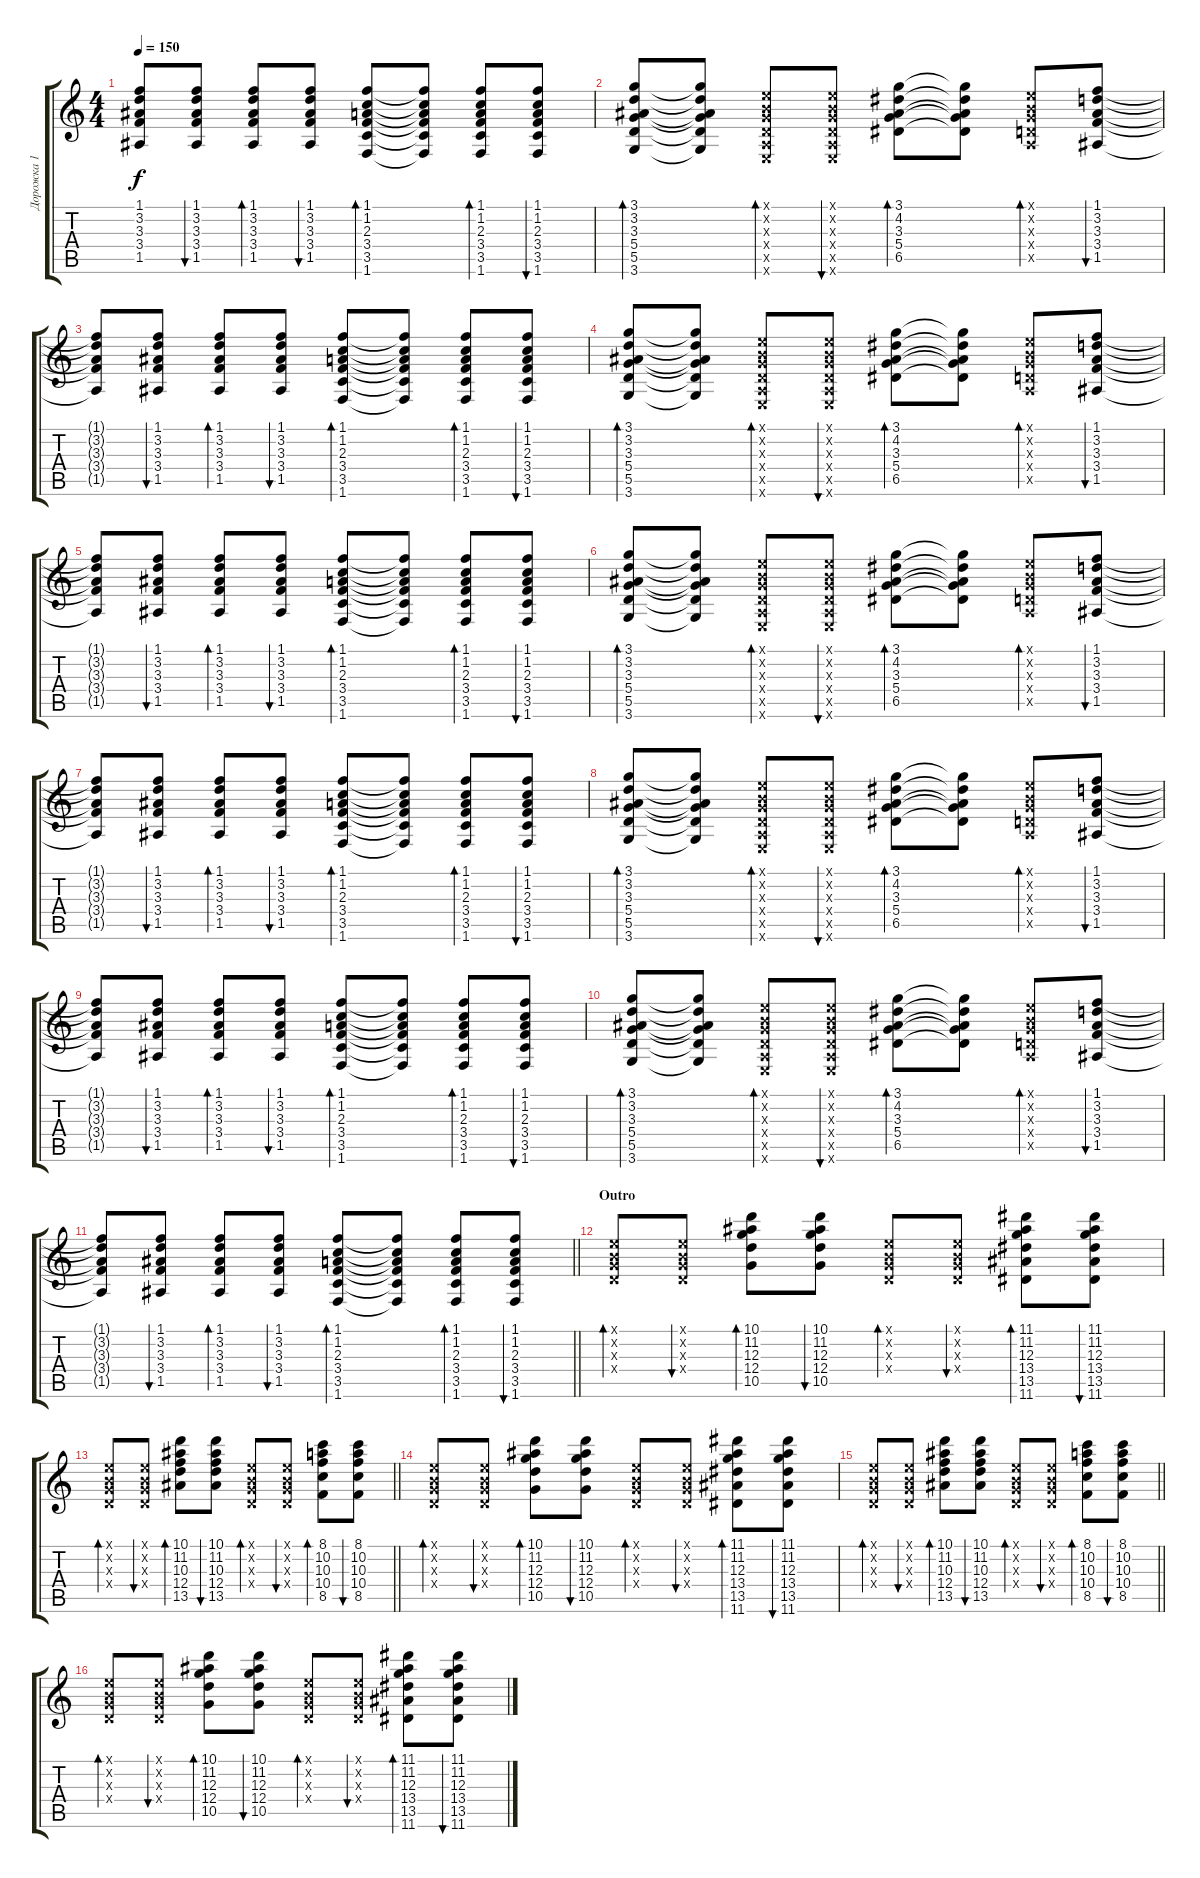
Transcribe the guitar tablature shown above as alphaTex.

\track ("Дорожка 1" "Дорожка 1") {instrument acousticguitarsteel}
\staff {score tabs}
\tuning (E4 B3 G3 D3 A2 E2) {hide}
\ts (4 4)
\tempo 150
\clef g2
\ks c
(1.1{t} 3.2{t} 3.3{t} 3.4{t} 1.5{t}).8{dy f} (1.1 3.2 3.3 3.4 1.5).8{bu 60} (1.1 3.2 3.3 3.4 1.5).8{bd 60} (1.1 3.2 3.3 3.4 1.5).8{bu 60} (1.1 1.2 2.3 3.4 3.5 1.6).8{bd 60} (1.1{t} 1.2{t} 2.3{t} 3.4{t} 3.5{t} 1.6{t}).8 (1.1 1.2 2.3 3.4 3.5 1.6).8{bd 60} (1.1 1.2 2.3 3.4 3.5 1.6).8{bu 60} |
(3.1 3.2 3.3 5.4 5.5 3.6).8{bd 60} (3.1{t} 3.2{t} 3.3{t} 5.4{t} 5.5{t} 3.6{t}).8 (0.1{x} 0.2{x} 0.3{x} 0.4{x} 0.5{x} 0.6{x}).8{bd 60} (0.1{x} 0.2{x} 0.3{x} 0.4{x} 0.5{x} 0.6{x}).8{bu 60} (3.1 4.2 3.3 5.4 6.5).8{bd 60} (3.1{t} 4.2{t} 3.3{t} 5.4{t} 6.5{t}).8 (0.1{x} 0.2{x} 0.3{x} 0.4{x} 0.5{x}).8{bd 60} (1.1 3.2 3.3 3.4 1.5).8{bu 60} |
(1.1{t} 3.2{t} 3.3{t} 3.4{t} 1.5{t}).8 (1.1 3.2 3.3 3.4 1.5).8{bu 60} (1.1 3.2 3.3 3.4 1.5).8{bd 60} (1.1 3.2 3.3 3.4 1.5).8{bu 60} (1.1 1.2 2.3 3.4 3.5 1.6).8{bd 60} (1.1{t} 1.2{t} 2.3{t} 3.4{t} 3.5{t} 1.6{t}).8 (1.1 1.2 2.3 3.4 3.5 1.6).8{bd 60} (1.1 1.2 2.3 3.4 3.5 1.6).8{bu 60} |
(3.1 3.2 3.3 5.4 5.5 3.6).8{bd 60} (3.1{t} 3.2{t} 3.3{t} 5.4{t} 5.5{t} 3.6{t}).8 (0.1{x} 0.2{x} 0.3{x} 0.4{x} 0.5{x} 0.6{x}).8{bd 60} (0.1{x} 0.2{x} 0.3{x} 0.4{x} 0.5{x} 0.6{x}).8{bu 60} (3.1 4.2 3.3 5.4 6.5).8{bd 60} (3.1{t} 4.2{t} 3.3{t} 5.4{t} 6.5{t}).8 (0.1{x} 0.2{x} 0.3{x} 0.4{x} 0.5{x}).8{bd 60} (1.1 3.2 3.3 3.4 1.5).8{bu 60} |
(1.1{t} 3.2{t} 3.3{t} 3.4{t} 1.5{t}).8 (1.1 3.2 3.3 3.4 1.5).8{bu 60} (1.1 3.2 3.3 3.4 1.5).8{bd 60} (1.1 3.2 3.3 3.4 1.5).8{bu 60} (1.1 1.2 2.3 3.4 3.5 1.6).8{bd 60} (1.1{t} 1.2{t} 2.3{t} 3.4{t} 3.5{t} 1.6{t}).8 (1.1 1.2 2.3 3.4 3.5 1.6).8{bd 60} (1.1 1.2 2.3 3.4 3.5 1.6).8{bu 60} |
(3.1 3.2 3.3 5.4 5.5 3.6).8{bd 60} (3.1{t} 3.2{t} 3.3{t} 5.4{t} 5.5{t} 3.6{t}).8 (0.1{x} 0.2{x} 0.3{x} 0.4{x} 0.5{x} 0.6{x}).8{bd 60} (0.1{x} 0.2{x} 0.3{x} 0.4{x} 0.5{x} 0.6{x}).8{bu 60} (3.1 4.2 3.3 5.4 6.5).8{bd 60} (3.1{t} 4.2{t} 3.3{t} 5.4{t} 6.5{t}).8 (0.1{x} 0.2{x} 0.3{x} 0.4{x} 0.5{x}).8{bd 60} (1.1 3.2 3.3 3.4 1.5).8{bu 60} |
(1.1{t} 3.2{t} 3.3{t} 3.4{t} 1.5{t}).8 (1.1 3.2 3.3 3.4 1.5).8{bu 60} (1.1 3.2 3.3 3.4 1.5).8{bd 60} (1.1 3.2 3.3 3.4 1.5).8{bu 60} (1.1 1.2 2.3 3.4 3.5 1.6).8{bd 60} (1.1{t} 1.2{t} 2.3{t} 3.4{t} 3.5{t} 1.6{t}).8 (1.1 1.2 2.3 3.4 3.5 1.6).8{bd 60} (1.1 1.2 2.3 3.4 3.5 1.6).8{bu 60} |
(3.1 3.2 3.3 5.4 5.5 3.6).8{bd 60} (3.1{t} 3.2{t} 3.3{t} 5.4{t} 5.5{t} 3.6{t}).8 (0.1{x} 0.2{x} 0.3{x} 0.4{x} 0.5{x} 0.6{x}).8{bd 60} (0.1{x} 0.2{x} 0.3{x} 0.4{x} 0.5{x} 0.6{x}).8{bu 60} (3.1 4.2 3.3 5.4 6.5).8{bd 60} (3.1{t} 4.2{t} 3.3{t} 5.4{t} 6.5{t}).8 (0.1{x} 0.2{x} 0.3{x} 0.4{x} 0.5{x}).8{bd 60} (1.1 3.2 3.3 3.4 1.5).8{bu 60} |
(1.1{t} 3.2{t} 3.3{t} 3.4{t} 1.5{t}).8 (1.1 3.2 3.3 3.4 1.5).8{bu 60} (1.1 3.2 3.3 3.4 1.5).8{bd 60} (1.1 3.2 3.3 3.4 1.5).8{bu 60} (1.1 1.2 2.3 3.4 3.5 1.6).8{bd 60} (1.1{t} 1.2{t} 2.3{t} 3.4{t} 3.5{t} 1.6{t}).8 (1.1 1.2 2.3 3.4 3.5 1.6).8{bd 60} (1.1 1.2 2.3 3.4 3.5 1.6).8{bu 60} |
(3.1 3.2 3.3 5.4 5.5 3.6).8{bd 60} (3.1{t} 3.2{t} 3.3{t} 5.4{t} 5.5{t} 3.6{t}).8 (0.1{x} 0.2{x} 0.3{x} 0.4{x} 0.5{x} 0.6{x}).8{bd 60} (0.1{x} 0.2{x} 0.3{x} 0.4{x} 0.5{x} 0.6{x}).8{bu 60} (3.1 4.2 3.3 5.4 6.5).8{bd 60} (3.1{t} 4.2{t} 3.3{t} 5.4{t} 6.5{t}).8 (0.1{x} 0.2{x} 0.3{x} 0.4{x} 0.5{x}).8{bd 60} (1.1 3.2 3.3 3.4 1.5).8{bu 60} |
\barLineRight lightlight
(1.1{t} 3.2{t} 3.3{t} 3.4{t} 1.5{t}).8 (1.1 3.2 3.3 3.4 1.5).8{bu 60} (1.1 3.2 3.3 3.4 1.5).8{bd 60} (1.1 3.2 3.3 3.4 1.5).8{bu 60} (1.1 1.2 2.3 3.4 3.5 1.6).8{bd 60} (1.1{t} 1.2{t} 2.3{t} 3.4{t} 3.5{t} 1.6{t}).8 (1.1 1.2 2.3 3.4 3.5 1.6).8{bd 60} (1.1 1.2 2.3 3.4 3.5 1.6).8{bu 60} |
\section ("" "Outro")
(0.1{x} 0.2{x} 0.3{x} 0.4{x}).8{bd 60} (0.1{x} 0.2{x} 0.3{x} 0.4{x}).8{bu 60} (10.1 11.2 12.3 12.4 10.5).8{bd 60} (10.1 11.2 12.3 12.4 10.5).8{bu 60} (0.1{x} 0.2{x} 0.3{x} 0.4{x}).8{bd 60} (0.1{x} 0.2{x} 0.3{x} 0.4{x}).8{bu 60} (11.1 11.2 12.3 13.4 13.5 11.6).8{bd 60} (11.1 11.2 12.3 13.4 13.5 11.6).8{bu 60} |
\barLineRight lightlight
(0.1{x} 0.2{x} 0.3{x} 0.4{x}).8{bd 60} (0.1{x} 0.2{x} 0.3{x} 0.4{x}).8{bu 60} (10.1 11.2 10.3 12.4 13.5).8{bd 60} (10.1 11.2 10.3 12.4 13.5).8{bu 60} (0.1{x} 0.2{x} 0.3{x} 0.4{x}).8{bd 60} (0.1{x} 0.2{x} 0.3{x} 0.4{x}).8{bu 60} (8.1 10.2 10.3 10.4 8.5).8{bd 60} (8.1 10.2 10.3 10.4 8.5).8{bu 60} |
(0.1{x} 0.2{x} 0.3{x} 0.4{x}).8{bd 60} (0.1{x} 0.2{x} 0.3{x} 0.4{x}).8{bu 60} (10.1 11.2 12.3 12.4 10.5).8{bd 60} (10.1 11.2 12.3 12.4 10.5).8{bu 60} (0.1{x} 0.2{x} 0.3{x} 0.4{x}).8{bd 60} (0.1{x} 0.2{x} 0.3{x} 0.4{x}).8{bu 60} (11.1 11.2 12.3 13.4 13.5 11.6).8{bd 60} (11.1 11.2 12.3 13.4 13.5 11.6).8{bu 60} |
\barLineRight lightlight
(0.1{x} 0.2{x} 0.3{x} 0.4{x}).8{bd 60} (0.1{x} 0.2{x} 0.3{x} 0.4{x}).8{bu 60} (10.1 11.2 10.3 12.4 13.5).8{bd 60} (10.1 11.2 10.3 12.4 13.5).8{bu 60} (0.1{x} 0.2{x} 0.3{x} 0.4{x}).8{bd 60} (0.1{x} 0.2{x} 0.3{x} 0.4{x}).8{bu 60} (8.1 10.2 10.3 10.4 8.5).8{bd 60} (8.1 10.2 10.3 10.4 8.5).8{bu 60} |
(0.1{x} 0.2{x} 0.3{x} 0.4{x}).8{bd 60} (0.1{x} 0.2{x} 0.3{x} 0.4{x}).8{bu 60} (10.1 11.2 12.3 12.4 10.5).8{bd 60} (10.1 11.2 12.3 12.4 10.5).8{bu 60} (0.1{x} 0.2{x} 0.3{x} 0.4{x}).8{bd 60} (0.1{x} 0.2{x} 0.3{x} 0.4{x}).8{bu 60} (11.1 11.2 12.3 13.4 13.5 11.6).8{bd 60} (11.1 11.2 12.3 13.4 13.5 11.6).8{bu 60}
